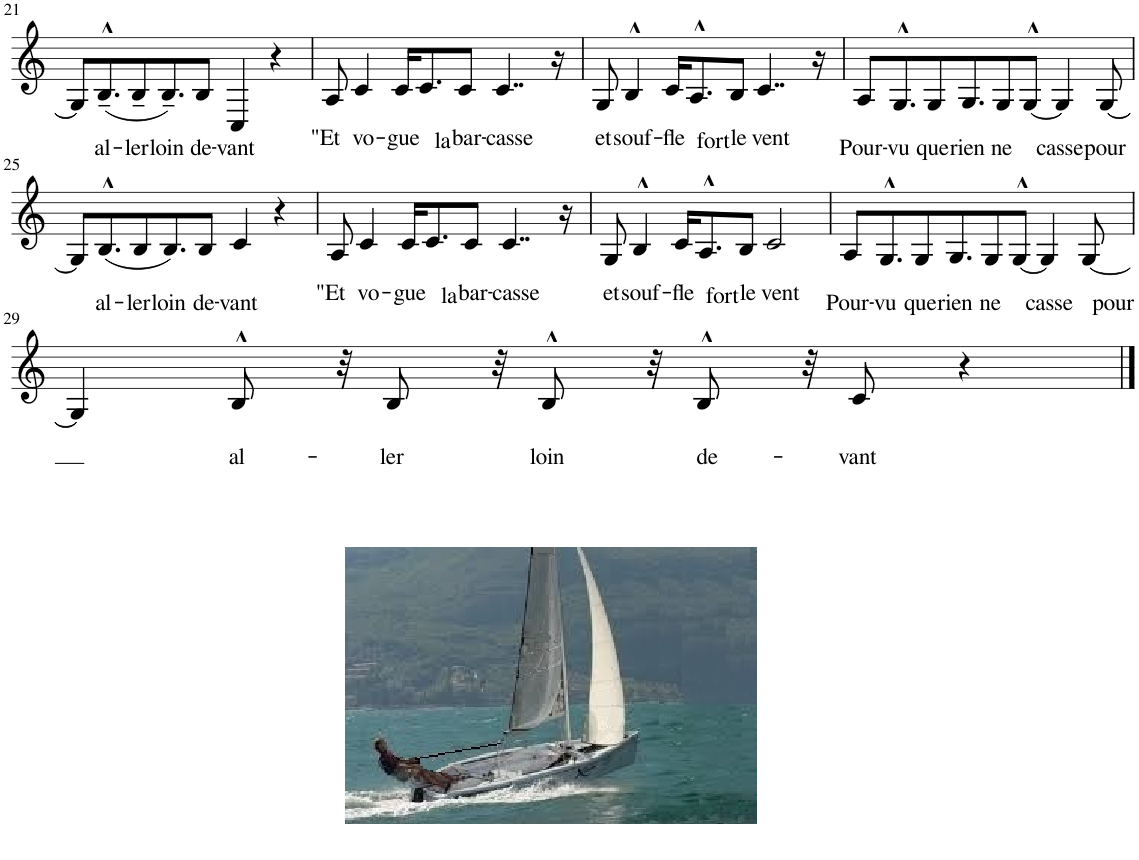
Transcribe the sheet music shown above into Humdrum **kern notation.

**kern	**text
*part1	*part1
*staff1	*staff1
*I"Piano	*
*I'Pia.	*
!!LO:PB:g=z
*clefG2	*
*k[]	*
*M10/8	*
=21	=21
8G/L]	.
!	!LO:LY:b
(8.B~^^/	al-
!	!LO:LY:b
8B~/	-ler
!	!LO:LY:b
8.B~/)	loin
!	!LO:LY:b
8B/J	de-
!	!LO:LY:b
4C/	-vant
4r	.
=22	=22
!	!LO:LY:b
8A/	"Et
!	!LO:LY:b
4c/	vo-
!	!LO:LY:b
16c/KL	-gue
!	!LO:LY:b
8.c/	la
!	!LO:LY:b
8c/J	bar-
!	!LO:LY:b
4..c/	-casse
16r	.
=23	=23
!	!LO:LY:b
8G/	et
!	!LO:LY:b
4B^^/	souf-
!	!LO:LY:b
16c/KL	-fle
!	!LO:LY:b
8.A^^/	fort
!	!LO:LY:b
8B/J	le
!	!LO:LY:b
4..c/	vent
16r	.
=24	=24
!	!LO:LY:b
8A/L	Pour-
!	!LO:LY:b
8.G^^/	-vu
!	!LO:LY:b
8G/	que
!	!LO:LY:b
8.G/	rien
!	!LO:LY:b
8G/	ne
!	!LO:LY:b
[8G^^/J	casse
4G/]	.
!	!LO:LY:b
[8G/	pour
!!LO:LB:g=z
=25	=25
8G/L]	.
!	!LO:LY:b
(8.B^^/	al-
!	!LO:LY:b
8B/	-ler
!	!LO:LY:b
8.B/)	loin
!	!LO:LY:b
8B/J	de-
!	!LO:LY:b
4c/	-vant
4r	.
=26	=26
!	!LO:LY:b
8A/	"Et
!	!LO:LY:b
4c/	vo-
!	!LO:LY:b
16c/KL	-gue
!	!LO:LY:b
8.c/	la
!	!LO:LY:b
8c/J	bar-
!	!LO:LY:b
4..c/	-casse
16r	.
=27	=27
!	!LO:LY:b
8G/	et
!	!LO:LY:b
4B^^/	souf-
!	!LO:LY:b
16c/KL	-fle
!	!LO:LY:b
8.A^^/	fort
!	!LO:LY:b
8B/J	le
!	!LO:LY:b
2c/	vent
=28	=28
!	!LO:LY:b
8A/L	Pour-
!	!LO:LY:b
8.G^^/	-vu
!	!LO:LY:b
8G/	que
!	!LO:LY:b
8.G/	rien
!	!LO:LY:b
8G/	ne
!	!LO:LY:b
[8G^^/J	casse
4G/]	.
!	!LO:LY:b
[8G/	pour
!!LO:LB:g=z
=29	=29
4G/]	.
!	!LO:LY:b
8B^^/	al-
32r	.
!	!LO:LY:b
8B/	-ler
32r	.
!	!LO:LY:b
8B^^/	loin
32r	.
!	!LO:LY:b
8B^^/	de-
32r	.
!	!LO:LY:b
8c/	-vant
4r	.
==	==
*-	*-
